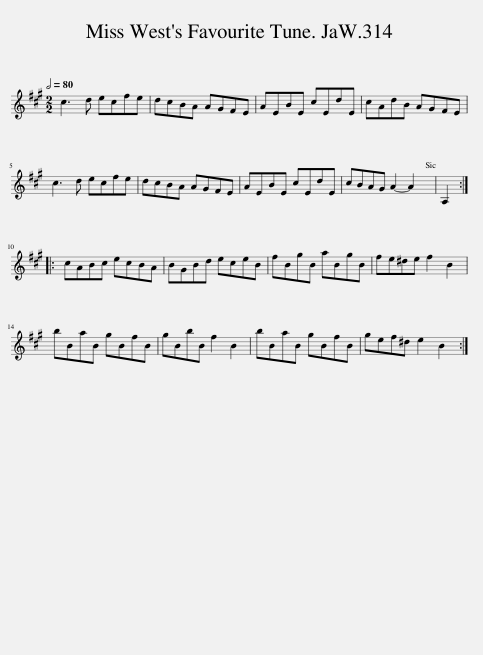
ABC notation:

X:1
L:1/8
Q:1/2=80
M:2/2
I:linebreak $
K:A
V:1 treble
V:1
 c3 d ecfe | dcBA AGFE | AEBE cEdE | cAdB AGFE |$ c3 d ecfe | %5
 dcBA AGFE | AEBE cEdE | cBAG A2- A2 | A,2 ::$ cABc ecBA | %10
 BGBd eceB | fBgB aBgB | fe^de f2 B2 |$ bBaB gBfB | gBbB f2 B2 | %15
 bBaB gBfB | gef^d e2 B2 :| %17
